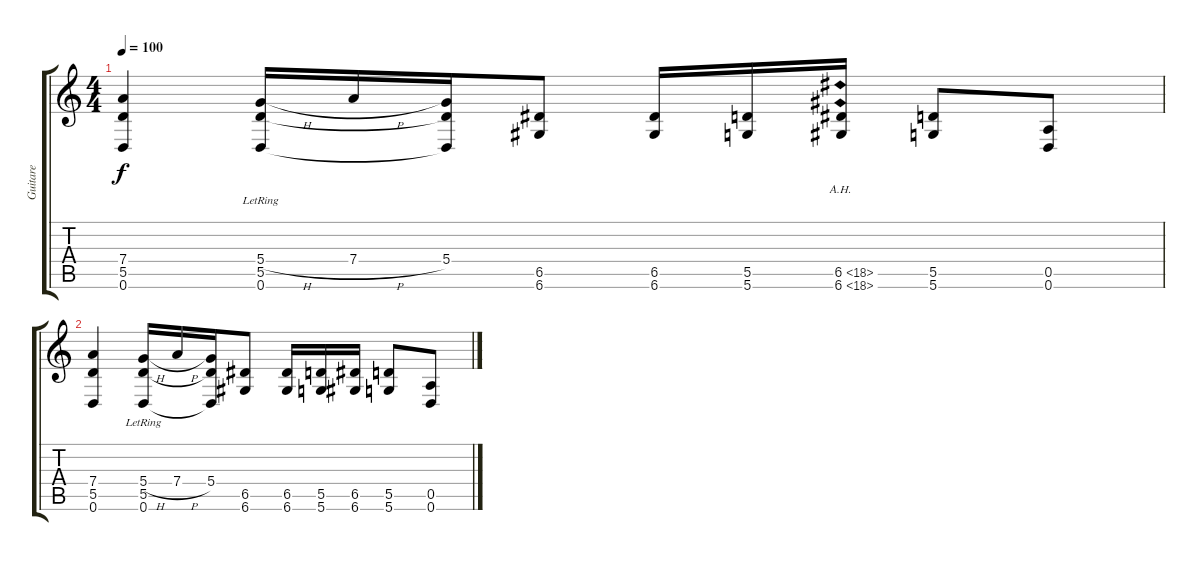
\track ("Guitare" "Guitare") {instrument distortionguitar}
\staff {score tabs}
\tuning (E4 B3 G3 D3 A2 D2) {hide}
\ts (4 4)
\tempo 100
\clef g2
\ks c
(7.4 5.5 0.6).4{dy f} (5.4{h} 5.5{lr} 0.6).16 7.4{h}.16 (5.4 5.5{t} 0.6{t}).16 (6.5 6.6).8 (6.5 6.6).16 (5.5 5.6).16 (6.5{ah 12} 6.6{ah 12}).16 (5.5 5.6).8 (0.5 0.6).8 |
(7.4 5.5 0.6).4 (5.4{h} 5.5{lr} 0.6).16 7.4{h}.16 (5.4 5.5{t} 0.6{t}).16 (6.5 6.6).8 (6.5 6.6).16 (5.5 5.6).16 (6.5 6.6).16 (5.5 5.6).8 (0.5 0.6).8
